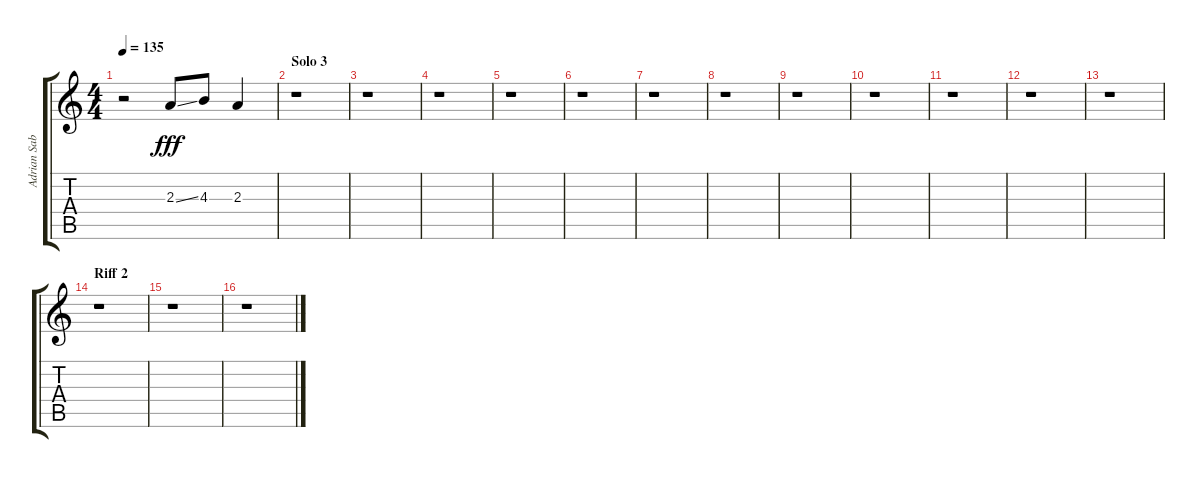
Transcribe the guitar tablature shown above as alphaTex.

\track ("Adrian Sabbath" "Adrian Sab") {instrument distortionguitar}
\staff {score tabs}
\tuning (E4 B3 G3 D3 A2 E2) {hide}
\ts (4 4)
\tempo 135
\clef g2
\ks c
r.2{dy fff} 2.3{ss}.8{volume 16 instrument acousticguitarsteel} 4.3.8 2.3.4 |
\section ("" "Solo 3")
r.1 |
r.1 |
r.1 |
r.1 |
r.1 |
r.1 |
r.1 |
r.1 |
r.1 |
r.1 |
r.1 |
r.1 |
\section ("" "Riff 2")
r.1 |
r.1 |
r.1
